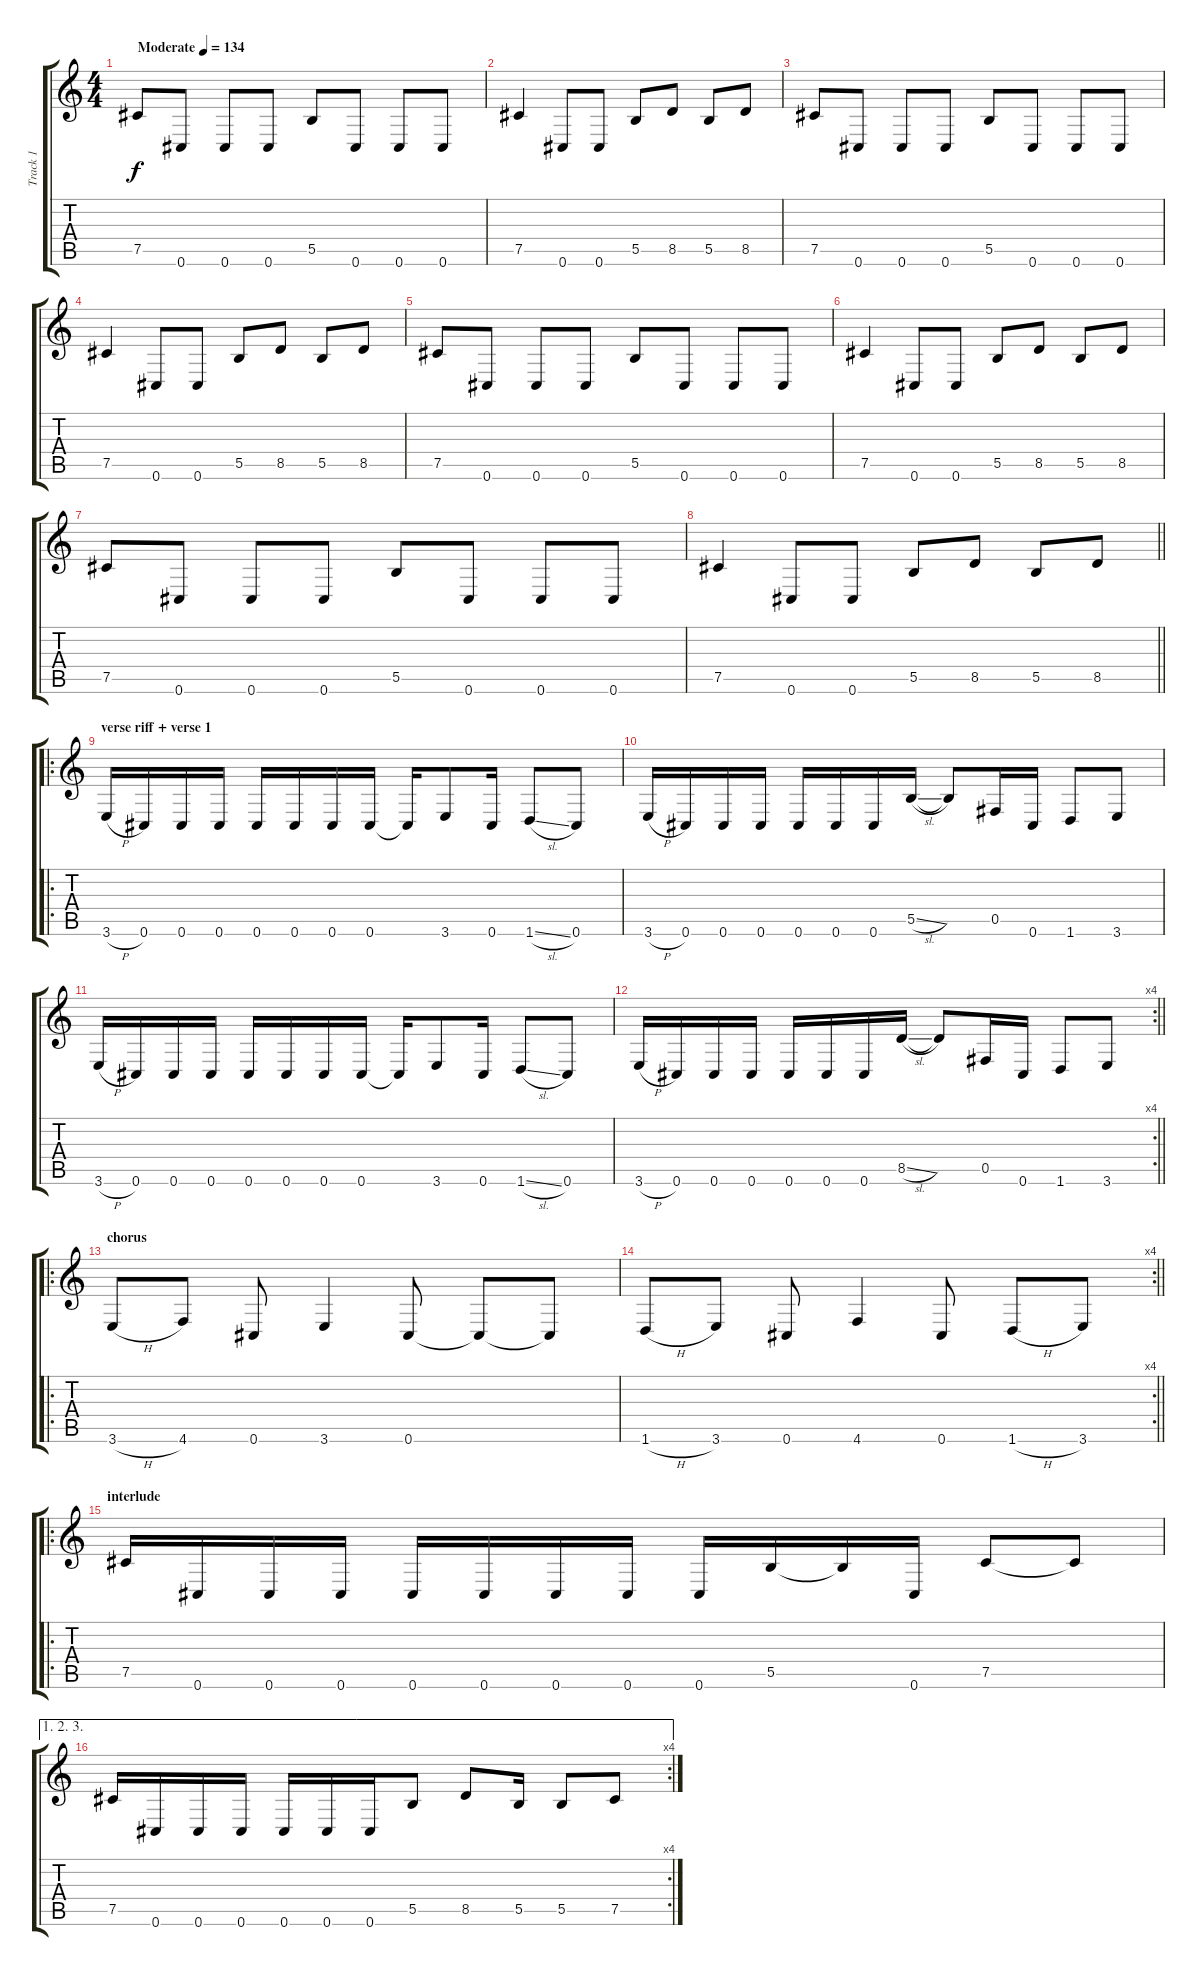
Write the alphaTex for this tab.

\track ("Track 1" "Track 1") {instrument distortionguitar}
\staff {score tabs}
\tuning (Db4 Ab3 E3 B2 Gb2 Db2) {hide}
\ts (4 4)
\tempo (134 "Moderate")
\clef g2
\ks c
7.5.8{dy f instrument distortionguitar} 0.6.8 0.6.8 0.6.8 5.5.8 0.6.8 0.6.8 0.6.8 |
7.5.4 0.6.8 0.6.8 5.5.8 8.5.8 5.5.8 8.5.8 |
7.5.8 0.6.8 0.6.8 0.6.8 5.5.8 0.6.8 0.6.8 0.6.8 |
7.5.4 0.6.8 0.6.8 5.5.8 8.5.8 5.5.8 8.5.8 |
7.5.8 0.6.8 0.6.8 0.6.8 5.5.8 0.6.8 0.6.8 0.6.8 |
7.5.4 0.6.8 0.6.8 5.5.8 8.5.8 5.5.8 8.5.8 |
7.5.8 0.6.8 0.6.8 0.6.8 5.5.8 0.6.8 0.6.8 0.6.8 |
\barLineRight lightlight
7.5.4 0.6.8 0.6.8 5.5.8 8.5.8 5.5.8 8.5.8 |
\ro
\section ("" "verse riff + verse 1")
3.6{h}.16 0.6.16 0.6.16 0.6.16 0.6.16 0.6.16 0.6.16 0.6.16 0.6{t}.16 3.6.8 0.6.16 1.6{sl}.8 0.6.8 |
3.6{h}.16 0.6.16 0.6.16 0.6.16 0.6.16 0.6.16 0.6.16 5.5{sl}.16 5.5{t}.8 0.5.16 0.6.16 1.6.8 3.6.8 |
3.6{h}.16 0.6.16 0.6.16 0.6.16 0.6.16 0.6.16 0.6.16 0.6.16 0.6{t}.16 3.6.8 0.6.16 1.6{sl}.8 0.6.8 |
\rc 4
\barLineRight lightlight
3.6{h}.16 0.6.16 0.6.16 0.6.16 0.6.16 0.6.16 0.6.16 8.5{sl}.16 8.5{t}.8 0.5.16 0.6.16 1.6.8 3.6.8 |
\ro
\section ("" "chorus")
3.6{h}.8 4.6.8 0.6.8 3.6.4 0.6.8 0.6{t}.8 0.6{t}.8 |
\rc 4
\barLineRight lightlight
1.6{h}.8 3.6.8 0.6.8 4.6.4 0.6.8 1.6{h}.8 3.6.8 |
\ro
\section ("" "interlude")
7.5.16 0.6.16 0.6.16 0.6.16 0.6.16 0.6.16 0.6.16 0.6.16 0.6.16 5.5.16 5.5{t}.16 0.6.16 7.5.8 7.5{t}.8 |
\ae (1 2 3)
\rc 4
7.5.16 0.6.16 0.6.16 0.6.16 0.6.16 0.6.16 0.6.16 5.5.8 8.5.8 5.5.16 5.5.8 7.5.8
